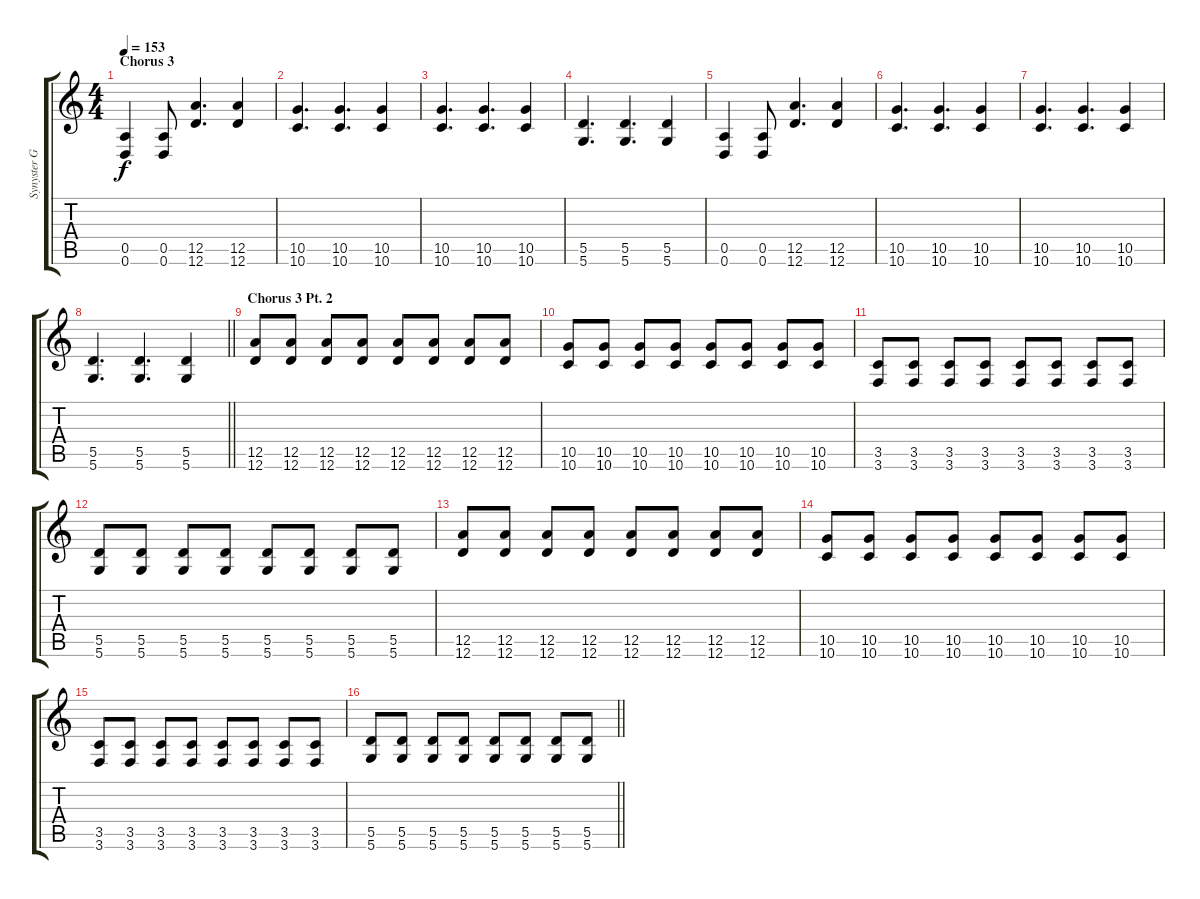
\track ("Synyster Gates" "Synyster G") {instrument distortionguitar}
\staff {score tabs}
\tuning (E4 B3 G3 D3 A2 D2) {hide}
\ts (4 4)
\section ("" "Chorus 3")
\tempo 153
\clef g2
\ks c
(0.5 0.6).4{dy f} (0.5 0.6).8 (12.5 12.6).4{d} (12.5 12.6).4 |
(10.5 10.6).4{d} (10.5 10.6).4{d} (10.5 10.6).4 |
(10.5 10.6).4{d} (10.5 10.6).4{d} (10.5 10.6).4 |
(5.5 5.6).4{d} (5.5 5.6).4{d} (5.5 5.6).4 |
(0.5 0.6).4 (0.5 0.6).8 (12.5 12.6).4{d} (12.5 12.6).4 |
(10.5 10.6).4{d} (10.5 10.6).4{d} (10.5 10.6).4 |
(10.5 10.6).4{d} (10.5 10.6).4{d} (10.5 10.6).4 |
\barLineRight lightlight
(5.5 5.6).4{d} (5.5 5.6).4{d} (5.5 5.6).4 |
\section ("" "Chorus 3 Pt. 2")
(12.5 12.6).8 (12.5 12.6).8 (12.5 12.6).8 (12.5 12.6).8 (12.5 12.6).8 (12.5 12.6).8 (12.5 12.6).8 (12.5 12.6).8 |
(10.5 10.6).8 (10.5 10.6).8 (10.5 10.6).8 (10.5 10.6).8 (10.5 10.6).8 (10.5 10.6).8 (10.5 10.6).8 (10.5 10.6).8 |
(3.5 3.6).8 (3.5 3.6).8 (3.5 3.6).8 (3.5 3.6).8 (3.5 3.6).8 (3.5 3.6).8 (3.5 3.6).8 (3.5 3.6).8 |
(5.5 5.6).8 (5.5 5.6).8 (5.5 5.6).8 (5.5 5.6).8 (5.5 5.6).8 (5.5 5.6).8 (5.5 5.6).8 (5.5 5.6).8 |
(12.5 12.6).8 (12.5 12.6).8 (12.5 12.6).8 (12.5 12.6).8 (12.5 12.6).8 (12.5 12.6).8 (12.5 12.6).8 (12.5 12.6).8 |
(10.5 10.6).8 (10.5 10.6).8 (10.5 10.6).8 (10.5 10.6).8 (10.5 10.6).8 (10.5 10.6).8 (10.5 10.6).8 (10.5 10.6).8 |
(3.5 3.6).8 (3.5 3.6).8 (3.5 3.6).8 (3.5 3.6).8 (3.5 3.6).8 (3.5 3.6).8 (3.5 3.6).8 (3.5 3.6).8 |
\barLineRight lightlight
(5.5 5.6).8 (5.5 5.6).8 (5.5 5.6).8 (5.5 5.6).8 (5.5 5.6).8 (5.5 5.6).8 (5.5 5.6).8 (5.5 5.6).8
